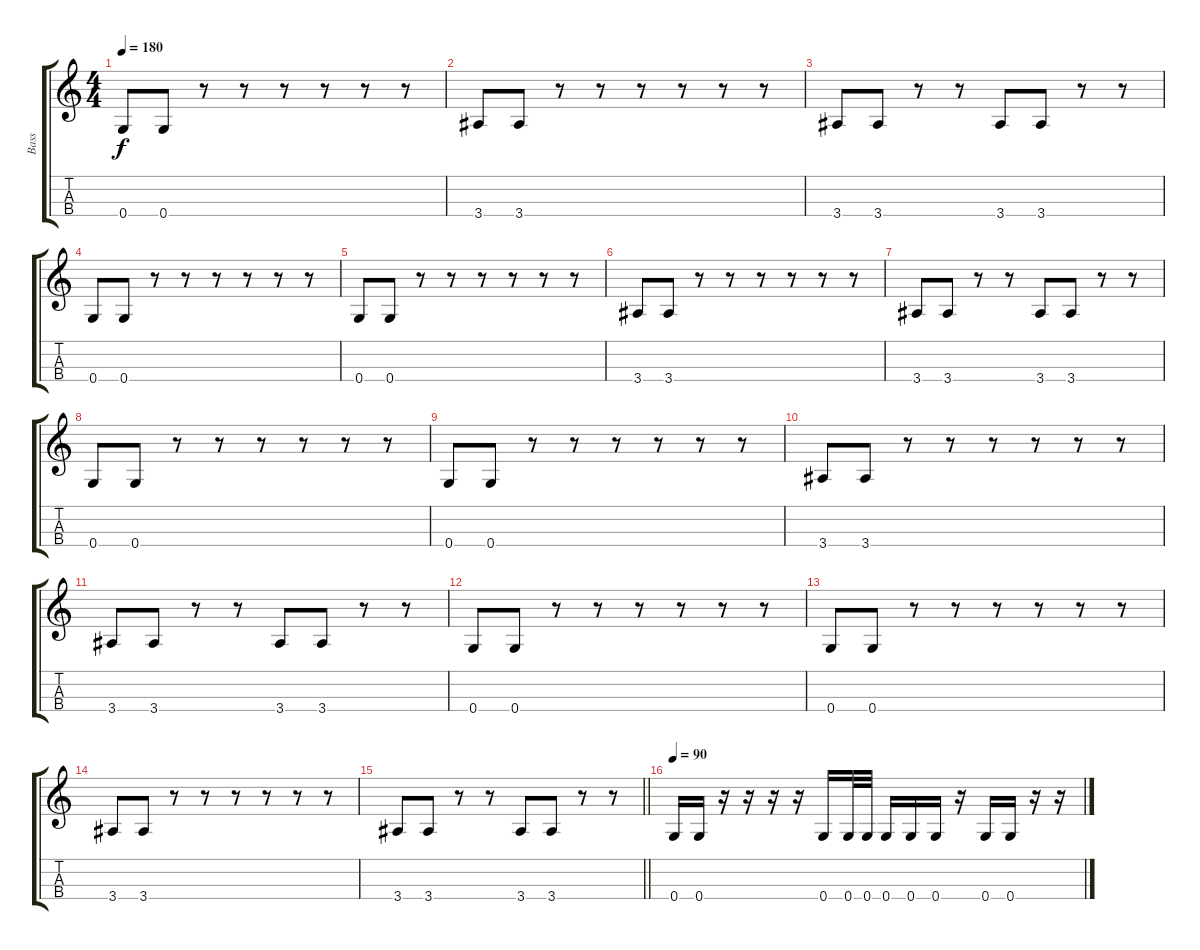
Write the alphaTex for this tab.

\track ("Bass" "Bass") {instrument electricbasspick}
\staff {score tabs}
\tuning (A2 E2 C2 G2) {hide}
\ts (4 4)
\tempo 180
\clef g2
\ks c
0.4.8{dy f} 0.4.8 r.8 r.8 r.8 r.8 r.8 r.8 |
3.4.8 3.4.8 r.8 r.8 r.8 r.8 r.8 r.8 |
3.4.8 3.4.8 r.8 r.8 3.4.8 3.4.8 r.8 r.8 |
0.4.8 0.4.8 r.8 r.8 r.8 r.8 r.8 r.8 |
0.4.8 0.4.8 r.8 r.8 r.8 r.8 r.8 r.8 |
3.4.8 3.4.8 r.8 r.8 r.8 r.8 r.8 r.8 |
3.4.8 3.4.8 r.8 r.8 3.4.8 3.4.8 r.8 r.8 |
0.4.8 0.4.8 r.8 r.8 r.8 r.8 r.8 r.8 |
0.4.8 0.4.8 r.8 r.8 r.8 r.8 r.8 r.8 |
3.4.8 3.4.8 r.8 r.8 r.8 r.8 r.8 r.8 |
3.4.8 3.4.8 r.8 r.8 3.4.8 3.4.8 r.8 r.8 |
0.4.8 0.4.8 r.8 r.8 r.8 r.8 r.8 r.8 |
0.4.8 0.4.8 r.8 r.8 r.8 r.8 r.8 r.8 |
3.4.8 3.4.8 r.8 r.8 r.8 r.8 r.8 r.8 |
\barLineRight lightlight
3.4.8 3.4.8 r.8 r.8 3.4.8 3.4.8 r.8 r.8 |
\tempo 90
0.4.16 0.4.16 r.16 r.16 r.16 r.16 0.4.16 0.4.32 0.4.32 0.4.16 0.4.16 0.4.16 r.16 0.4.16 0.4.16 r.16 r.16
